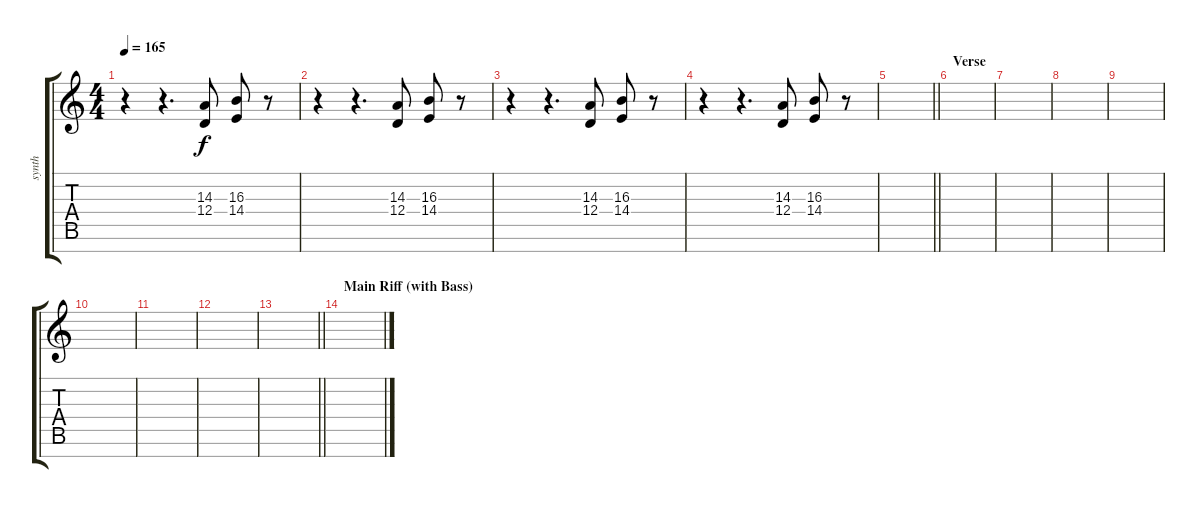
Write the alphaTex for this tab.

\track ("synth" "synth") {instrument orchestrahit}
\staff {score tabs}
\tuning (E4 B3 G3 D3 A2 E2 B1) {hide}
\ts (4 4)
\tempo 165
\clef g2
\ks c
r.4{dy f} r.4{d} (14.3 12.4).8 (16.3 14.4).8 r.8 |
r.4 r.4{d} (14.3 12.4).8 (16.3 14.4).8 r.8 |
r.4 r.4{d} (14.3 12.4).8 (16.3 14.4).8 r.8 |
r.4 r.4{d} (14.3 12.4).8 (16.3 14.4).8 r.8 |
\barLineRight lightlight
|
\section ("" "Verse")
|
|
|
|
|
|
|
\barLineRight lightlight
|
\section ("" "Main Riff (with Bass)")
